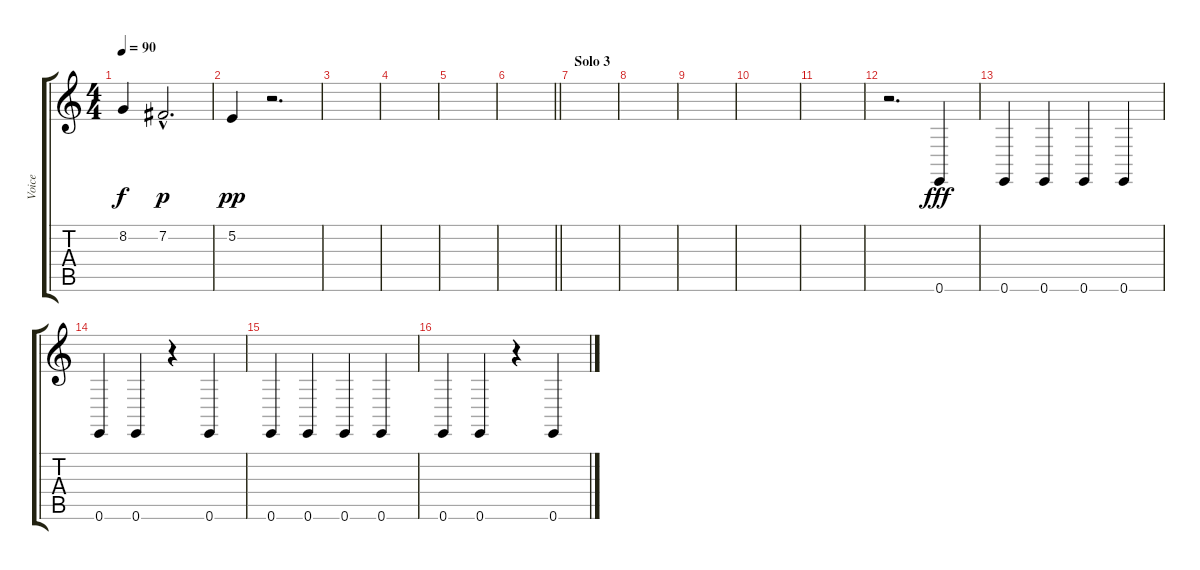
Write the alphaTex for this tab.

\track ("Voice" "Voice") {instrument choiraahs}
\staff {score tabs}
\tuning (E4 B3 G3 D3 A2 E2) {hide}
\ts (4 4)
\tempo 90
\clef g2
\ks c
8.2{t}.4{dy f} 7.2{hac}.2{d dy p} |
5.2.4{dy pp} r.2{d} |
|
|
|
\barLineRight lightlight
|
\section ("" "Solo 3")
|
|
|
|
|
r.2{d} 0.6.4{dy fff} |
0.6.4 0.6.4 0.6.4 0.6.4 |
0.6.4 0.6.4 r.4 0.6.4 |
0.6.4 0.6.4 0.6.4 0.6.4 |
0.6.4 0.6.4 r.4 0.6.4
